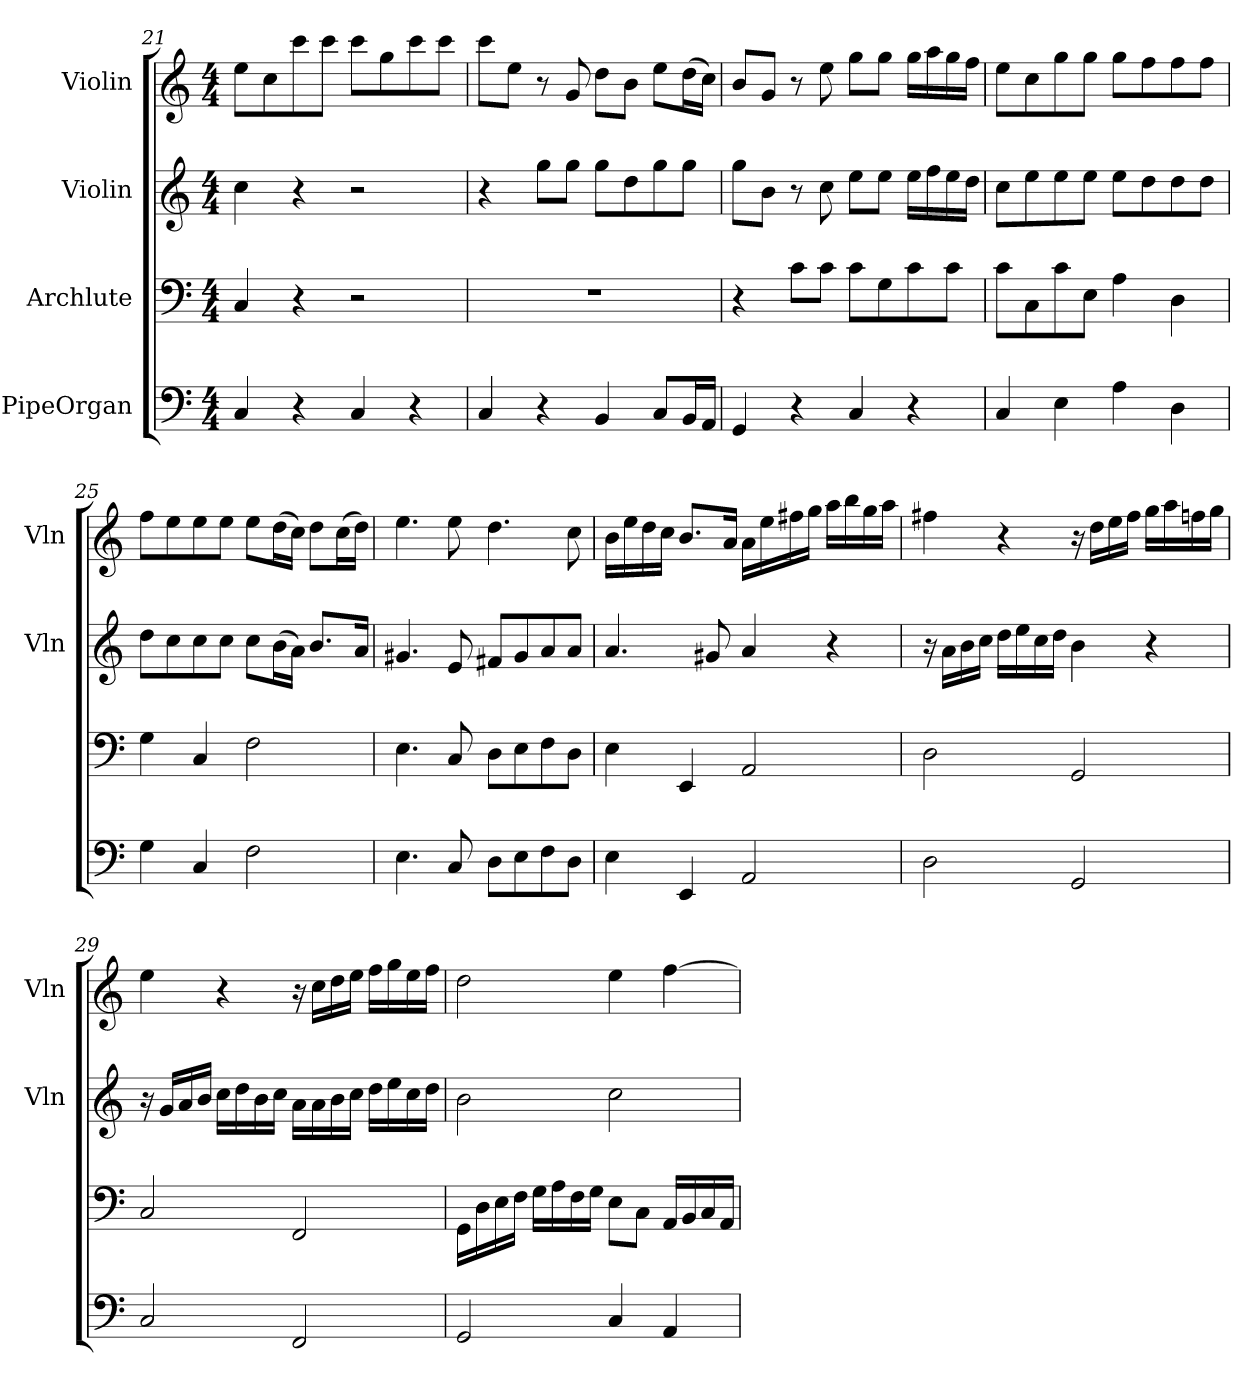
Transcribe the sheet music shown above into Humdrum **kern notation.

**kern	**kern	**kern	**kern
*part4	*part3	*part2	*part1
*staff4	*staff3	*staff2	*staff1
*I"PipeOrgan	*I"Archlute	*I"Violin	*I"Violin
*	*	*I'Vln	*I'Vln
*clefF4	*clefF4	*clefG2	*clefG2
*k[]	*k[]	*k[]	*k[]
*C:	*C:	*C:	*C:
*M4/4	*M4/4	*M4/4	*M4/4
=21	=21	=21	=21
4C/	4C/	4cc\	8ee\L
.	.	.	8cc\
4r	4r	4r	8ccc\
.	.	.	8ccc\J
4C/	2r	2r	8ccc\L
.	.	.	8gg\
4r	.	.	8ccc\
.	.	.	8ccc\J
=22	=22	=22	=22
4C/	1r	4r	8ccc\L
.	.	.	8ee\J
4r	.	8gg\L	8r
.	.	8gg\J	8g/
4BB/	.	8gg\L	8dd\L
.	.	8dd\	8b\J
8C/L	.	8gg\	8ee\L
16BB/L	.	8gg\J	(16dd\L
16AA/JJ	.	.	16cc\JJ)
=23	=23	=23	=23
4GG/	4r	8gg\L	8b/L
.	.	8b\J	8g/J
4r	8c\L	8r	8r
.	8c\J	8cc\	8ee\
4C/	8c\L	8ee\L	8gg\L
.	8G\	8ee\J	8gg\J
4r	8c\	16ee\LL	16gg\LL
.	.	16ff\	16aa\
.	8c\J	16ee\	16gg\
.	.	16dd\JJ	16ff\JJ
=24	=24	=24	=24
4C/	8c\L	8cc\L	8ee\L
.	8C\	8ee\	8cc\
4E\	8c\	8ee\	8gg\
.	8E\J	8ee\J	8gg\J
4A\	4A\	8ee\L	8gg\L
.	.	8dd\	8ff\
4D\	4D\	8dd\	8ff\
.	.	8dd\J	8ff\J
=25	=25	=25	=25
4G\	4G\	8dd\L	8ff\L
.	.	8cc\	8ee\
4C/	4C/	8cc\	8ee\
.	.	8cc\J	8ee\J
2F\	2F\	8cc\L	8ee\L
.	.	(16b\L	(16dd\L
.	.	16a\JJ)	16cc\JJ)
.	.	8.b/L	8dd\L
.	.	.	(16cc\L
.	.	16a/Jk	16dd\JJ)
=26	=26	=26	=26
4.E\	4.E\	4.g#X/	4.ee\
8C/	8C/	8e/	8ee\
8D\L	8D\L	8f#X/L	4.dd\
8E\	8E\	8g#/	.
8F\	8F\	8a/	.
8D\J	8D\J	8a/J	8cc\
=27	=27	=27	=27
4E\	4E\	4.a/	16b\LL
.	.	.	16ee\
.	.	.	16dd\
.	.	.	16cc\JJ
4EE/	4EE/	.	8.b/L
.	.	8g#X/	.
.	.	.	16a/Jk
2AA/	2AA/	4a/	16a\LL
.	.	.	16ee\
.	.	.	16ff#X\
.	.	.	16gg\JJ
.	.	4r	16aa\LL
.	.	.	16bb\
.	.	.	16gg\
.	.	.	16aa\JJ
=28	=28	=28	=28
2D\	2D\	16r	4ff#X\
.	.	16a\LL	.
.	.	16b\	.
.	.	16cc\JJ	.
.	.	16dd\LL	4r
.	.	16ee\	.
.	.	16cc\	.
.	.	16dd\JJ	.
2GG/	2GG/	4b\	16r
.	.	.	16dd\LL
.	.	.	16ee\
.	.	.	16ff#\JJ
.	.	4r	16gg\LL
.	.	.	16aa\
.	.	.	16ffn\
.	.	.	16gg\JJ
=29	=29	=29	=29
2C/	2C/	16r	4ee\
.	.	16g/LL	.
.	.	16a/	.
.	.	16b/JJ	.
.	.	16cc\LL	4r
.	.	16dd\	.
.	.	16b\	.
.	.	16cc\JJ	.
2FF/	2FF/	16a\LL	16r
.	.	16a\	16cc\LL
.	.	16b\	16dd\
.	.	16cc\JJ	16ee\JJ
.	.	16dd\LL	16ff\LL
.	.	16ee\	16gg\
.	.	16cc\	16ee\
.	.	16dd\JJ	16ff\JJ
=30	=30	=30	=30
2GG/	16GG\LL	2b\	2dd\
.	16D\	.	.
.	16E\	.	.
.	16F\JJ	.	.
.	16G\LL	.	.
.	16A\	.	.
.	16F\	.	.
.	16G\JJ	.	.
4C/	8E\L	2cc\	4ee\
.	8C\J	.	.
4AA/	16AA/LL	.	[4ff\
.	16BB/	.	.
.	16C/	.	.
.	16AA/JJ	.	.
=	=	=	=
*-	*-	*-	*-
